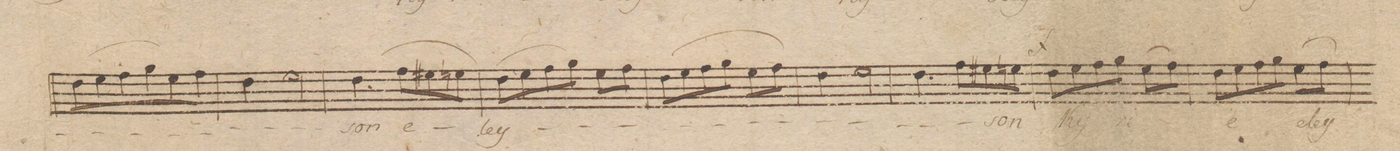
**kern	**text	**dynam
*I"Alto Solo	*	*
*clefC3	*	*
*k[]	*	*
*M3/4	*	*
(8e\L	.	.
8f\	.	.
8g\	.	.
8a\)	.	.
8f\	.	.
8g\J	.	.
=29	=29	=29
4e\	.	.
2f\	.	.
=30	=30	=30
4.e\	-son	.
(8g\L	e	.
8f#X\	.	.
8fn\J)	.	.
=31	=31	=31
(8e\L	ley-	.
8f\	.	.
8g\	.	.
8a\J)	.	.
8f\L	.	.
8g\J	.	.
=32	=32	=32
2.ryy	.	.
=33	=33	=33
(8e\L	.	.
8f\	.	.
8g\	.	.
8a\J	.	.
8f\L	.	.
8g\J)	.	.
=34	=34	=34
4e\	.	.
2f\	.	.
=35	=35	=35
4.e\	.	.
8g\L	.	.
8f#X\	.	.
8fn\J	-son	.
=36	=36	=36
8e\L	.	f
8f\	Ky-	.
8g\	.	.
8a\J	-ri-	.
(8f\L	.	.
8g\J)	.	.
=37	=37	=37
8e\L	-e	.
8f\	.	.
8g\	.	.
8a\J	.	.
(8f\L	e-	.
8g\J)	-ley-	.
=38	=38	=38
*-	*-	*-
